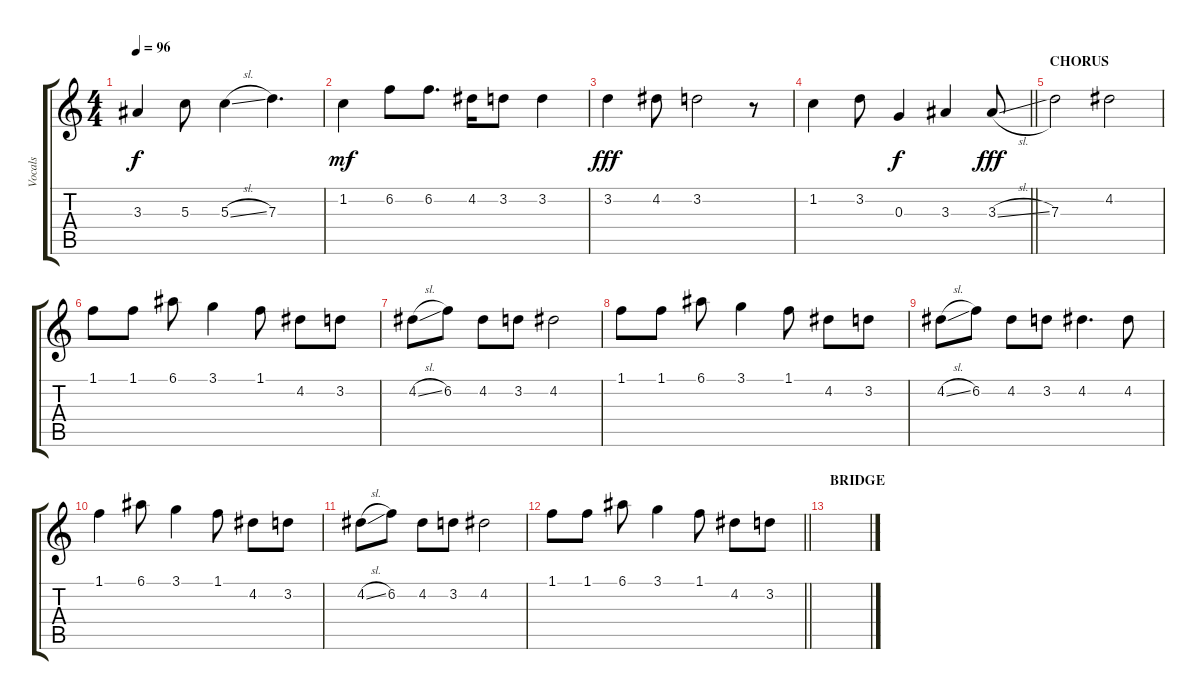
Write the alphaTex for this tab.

\track ("Vocals" "Vocals") {instrument electricguitarjazz}
\staff {score tabs}
\tuning (E4 B3 G3 D3 A2 E2) {hide}
\ts (4 4)
\tempo 96
\clef g2
\ks c
3.3.4{dy f} 5.3.8 5.3{sl}.4 7.3.4{d} |
1.2.4{dy mf} 6.2.8 6.2.8{d} 4.2.16 3.2.8 3.2.4 |
3.2.4{dy fff} 4.2.8 3.2.2 r.8 |
\barLineRight lightlight
1.2.4 3.2.8 0.3.4{dy f} 3.3.4 3.3{sl}.8{dy fff} |
\section ("" "CHORUS")
7.3.2 4.2.2 |
1.1.8 1.1.8 6.1.8 3.1.4 1.1.8 4.2.8 3.2.8 |
4.2{sl}.8 6.2.8 4.2.8 3.2.8 4.2.2 |
1.1.8 1.1.8 6.1.8 3.1.4 1.1.8 4.2.8 3.2.8 |
4.2{sl}.8 6.2.8 4.2.8 3.2.8 4.2.4{d} 4.2.8 |
1.1.4 6.1.8 3.1.4 1.1.8 4.2.8 3.2.8 |
4.2{sl}.8 6.2.8 4.2.8 3.2.8 4.2.2 |
\barLineRight lightlight
1.1.8 1.1.8 6.1.8 3.1.4 1.1.8 4.2.8 3.2.8 |
\section ("" "BRIDGE")
